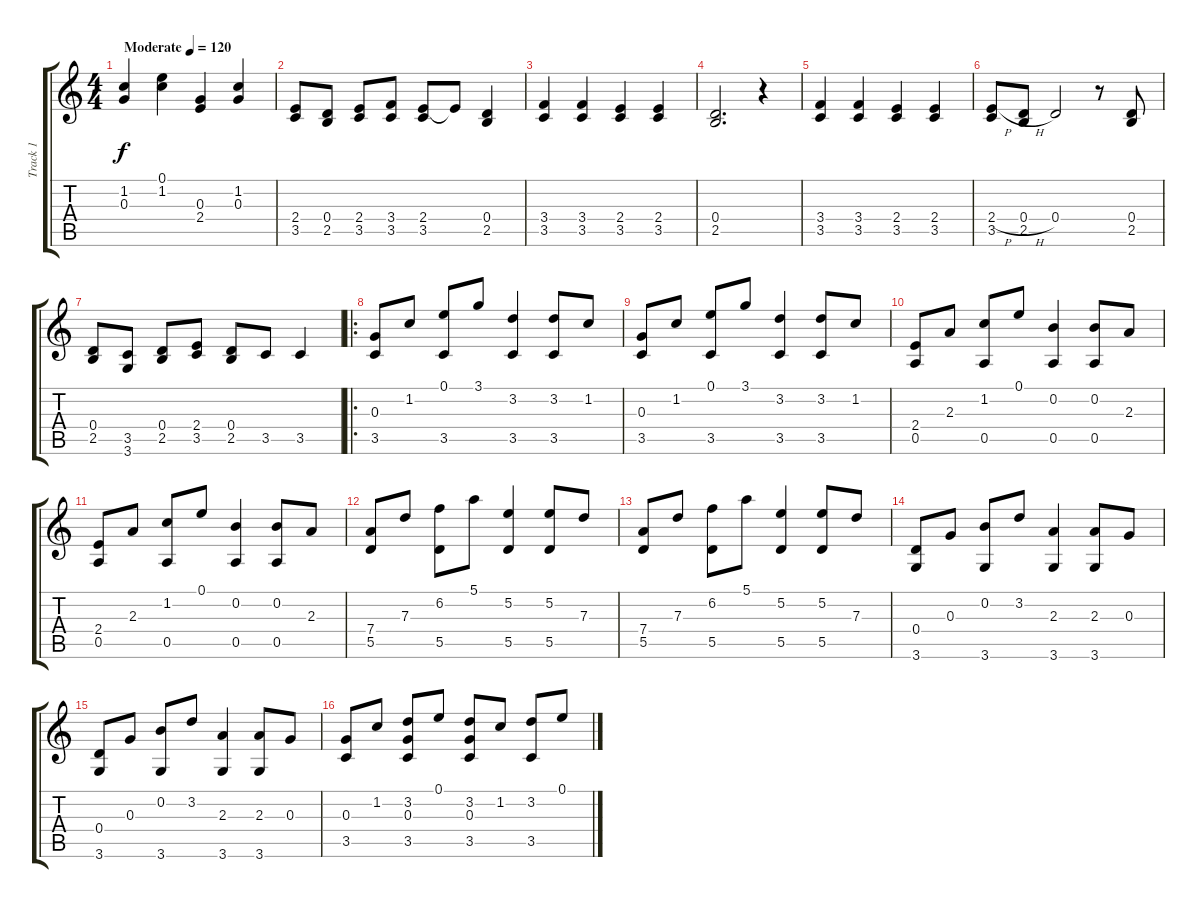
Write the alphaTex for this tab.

\track ("Track 1" "Track 1") {instrument acousticguitarnylon}
\staff {score tabs}
\tuning (E4 B3 G3 D3 A2 E2) {hide}
\ts (4 4)
\tempo (120 "Moderate")
\clef g2
\ks c
(1.2 0.3).4{dy f instrument acousticguitarnylon} (0.1 1.2).4 (0.3 2.4).4 (1.2 0.3).4 |
(2.4 3.5).8 (0.4 2.5).8 (2.4 3.5).8 (3.4 3.5).8 (2.4 3.5).8 2.4{t}.8 (0.4 2.5).4 |
(3.4 3.5).4 (3.4 3.5).4 (2.4 3.5).4 (2.4 3.5).4 |
(0.4 2.5).2{d} r.4 |
(3.4 3.5).4 (3.4 3.5).4 (2.4 3.5).4 (2.4 3.5).4 |
(2.4{h} 3.5).8 (0.4{h} 2.5).8 0.4.2 r.8 (0.4 2.5).8 |
(0.4 2.5).8 (3.5 3.6).8 (0.4 2.5).8 (2.4 3.5).8 (0.4 2.5).8 3.5.8 3.5.4 |
\ro
(0.3 3.5).8 1.2.8 (0.1 3.5).8 3.1.8 (3.2 3.5).4 (3.2 3.5).8 1.2.8 |
(0.3 3.5).8 1.2.8 (0.1 3.5).8 3.1.8 (3.2 3.5).4 (3.2 3.5).8 1.2.8 |
(2.4 0.5).8 2.3.8 (1.2 0.5).8 0.1.8 (0.2 0.5).4 (0.2 0.5).8 2.3.8 |
(2.4 0.5).8 2.3.8 (1.2 0.5).8 0.1.8 (0.2 0.5).4 (0.2 0.5).8 2.3.8 |
(7.4 5.5).8 7.3.8 (6.2 5.5).8 5.1.8 (5.2 5.5).4 (5.2 5.5).8 7.3.8 |
(7.4 5.5).8 7.3.8 (6.2 5.5).8 5.1.8 (5.2 5.5).4 (5.2 5.5).8 7.3.8 |
(0.4 3.6).8 0.3.8 (0.2 3.6).8 3.2.8 (2.3 3.6).4 (2.3 3.6).8 0.3.8 |
(0.4 3.6).8 0.3.8 (0.2 3.6).8 3.2.8 (2.3 3.6).4 (2.3 3.6).8 0.3.8 |
(0.3 3.5).8 1.2.8 (3.2 0.3 3.5).8 0.1.8 (3.2 0.3 3.5).8 1.2.8 (3.2 3.5).8 0.1.8
